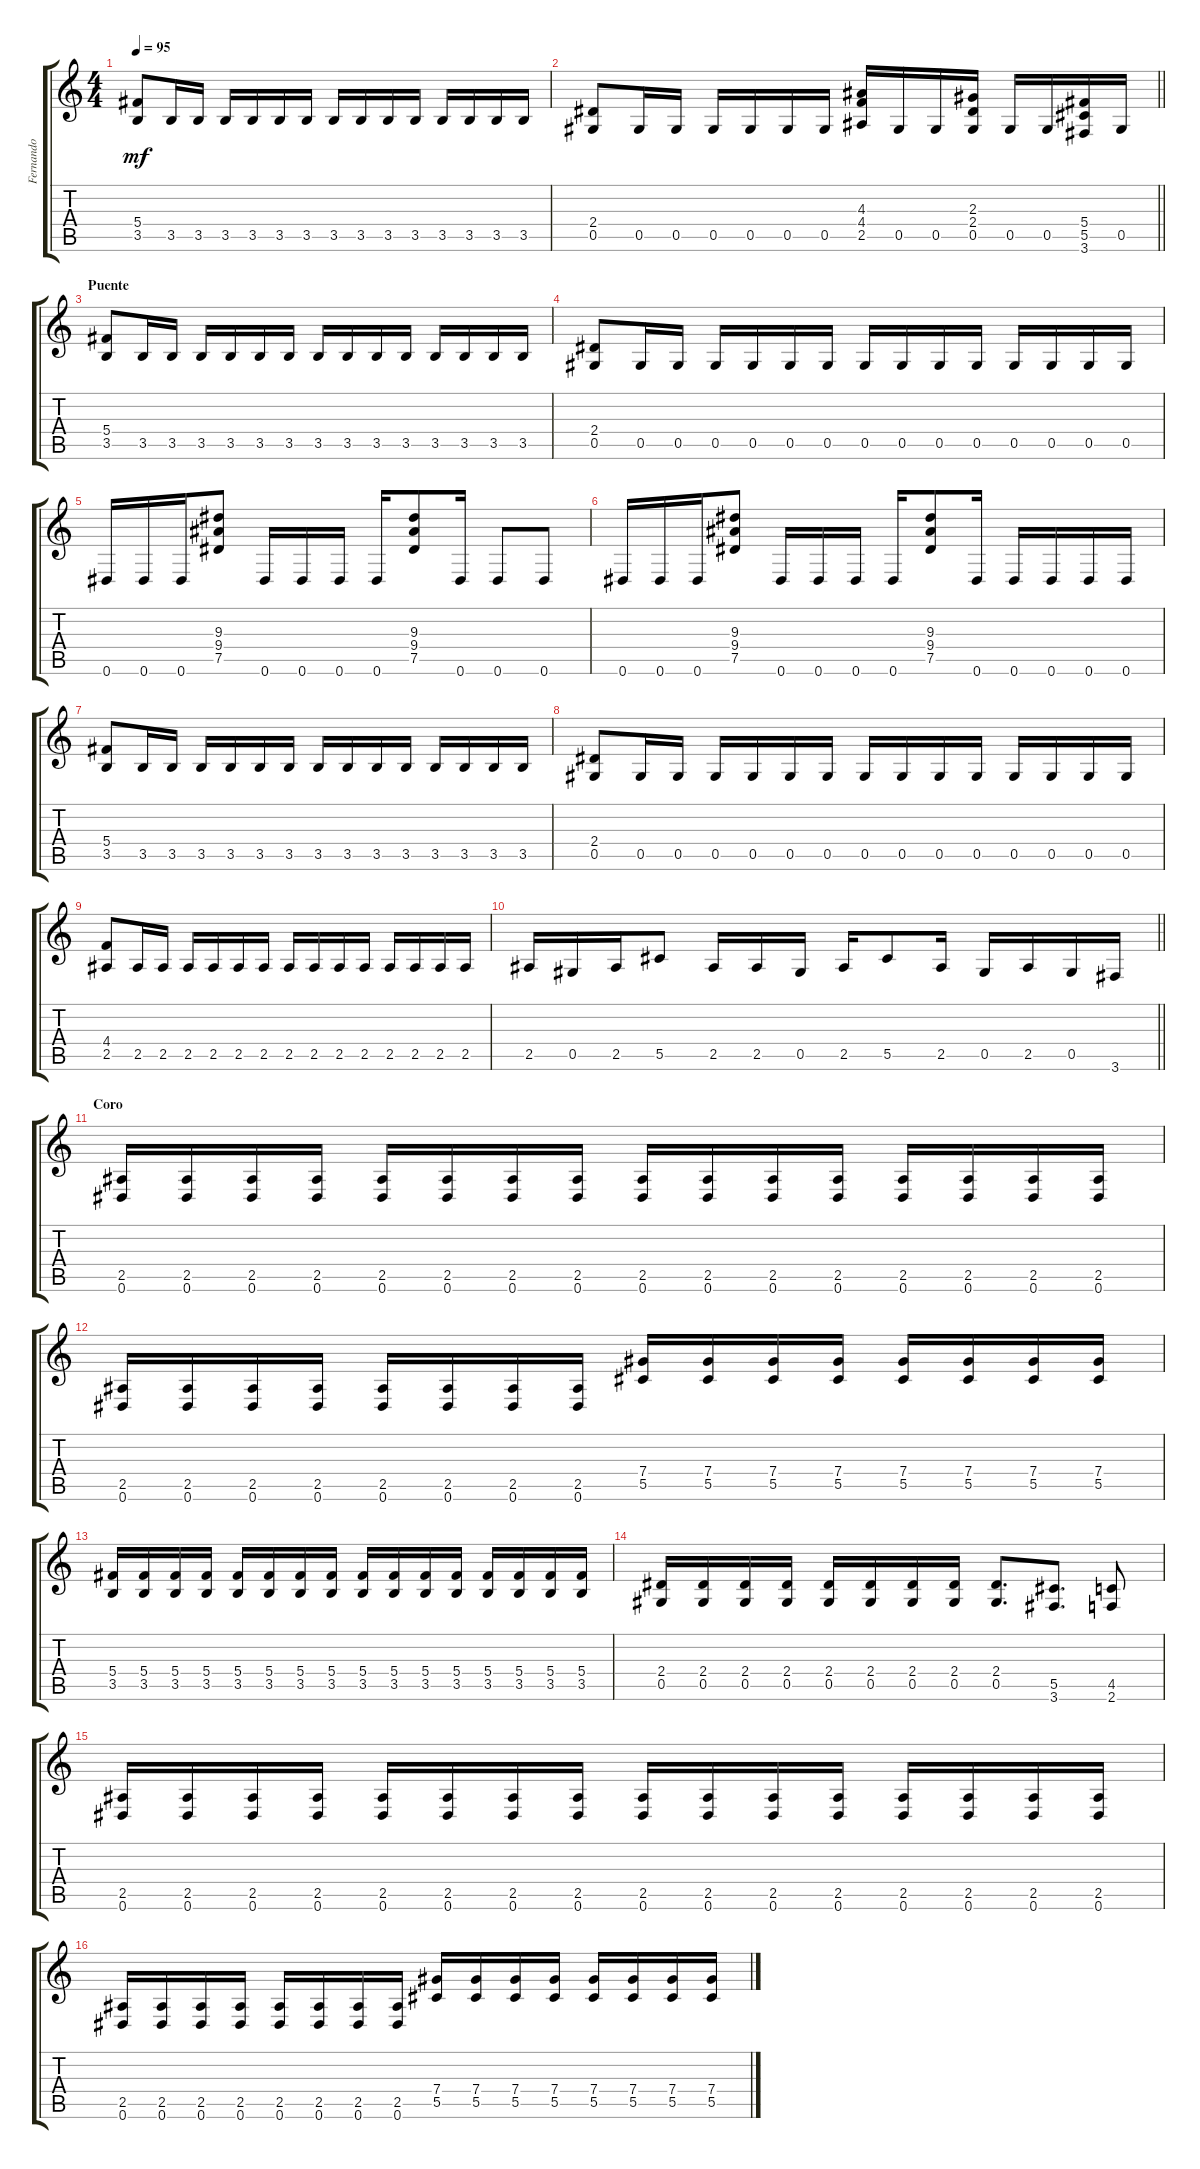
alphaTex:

\track ("Fernando" "Fernando") {instrument distortionguitar}
\staff {score tabs}
\tuning (Eb4 Bb3 Gb3 Db3 Ab2 Eb2) {hide}
\ts (4 4)
\tempo 95
\clef g2
\ks c
(5.4 3.5).8{dy mf} 3.5.16 3.5.16 3.5.16 3.5.16 3.5.16 3.5.16 3.5.16 3.5.16 3.5.16 3.5.16 3.5.16 3.5.16 3.5.16 3.5.16 |
\barLineRight lightlight
(2.4 0.5).8 0.5.16 0.5.16 0.5.16 0.5.16 0.5.16 0.5.16 (4.3 4.4 2.5).16 0.5.16 0.5.16 (2.3 2.4 0.5).16 0.5.16 0.5.16 (5.4 5.5 3.6).16 0.5.16 |
\section ("" "Puente")
(5.4 3.5).8 3.5.16 3.5.16 3.5.16 3.5.16 3.5.16 3.5.16 3.5.16 3.5.16 3.5.16 3.5.16 3.5.16 3.5.16 3.5.16 3.5.16 |
(2.4 0.5).8 0.5.16 0.5.16 0.5.16 0.5.16 0.5.16 0.5.16 0.5.16 0.5.16 0.5.16 0.5.16 0.5.16 0.5.16 0.5.16 0.5.16 |
0.6.16 0.6.16 0.6.16 (9.3 9.4 7.5).8 0.6.16 0.6.16 0.6.16 0.6.16 (9.3 9.4 7.5).8 0.6.16 0.6.8 0.6.8 |
0.6.16 0.6.16 0.6.16 (9.3 9.4 7.5).8 0.6.16 0.6.16 0.6.16 0.6.16 (9.3 9.4 7.5).8 0.6.16 0.6.16 0.6.16 0.6.16 0.6.16 |
(5.4 3.5).8 3.5.16 3.5.16 3.5.16 3.5.16 3.5.16 3.5.16 3.5.16 3.5.16 3.5.16 3.5.16 3.5.16 3.5.16 3.5.16 3.5.16 |
(2.4 0.5).8 0.5.16 0.5.16 0.5.16 0.5.16 0.5.16 0.5.16 0.5.16 0.5.16 0.5.16 0.5.16 0.5.16 0.5.16 0.5.16 0.5.16 |
(4.4 2.5).8 2.5.16 2.5.16 2.5.16 2.5.16 2.5.16 2.5.16 2.5.16 2.5.16 2.5.16 2.5.16 2.5.16 2.5.16 2.5.16 2.5.16 |
\barLineRight lightlight
2.5.16 0.5.16 2.5.16 5.5.8 2.5.16 2.5.16 0.5.16 2.5.16 5.5.8 2.5.16 0.5.16 2.5.16 0.5.16 3.6.16 |
\section ("" "Coro")
(2.5 0.6).16{volume 8} (2.5 0.6).16 (2.5 0.6).16 (2.5 0.6).16 (2.5 0.6).16 (2.5 0.6).16 (2.5 0.6).16 (2.5 0.6).16 (2.5 0.6).16 (2.5 0.6).16 (2.5 0.6).16 (2.5 0.6).16 (2.5 0.6).16 (2.5 0.6).16 (2.5 0.6).16 (2.5 0.6).16 |
(2.5 0.6).16 (2.5 0.6).16 (2.5 0.6).16 (2.5 0.6).16 (2.5 0.6).16 (2.5 0.6).16 (2.5 0.6).16 (2.5 0.6).16 (7.4 5.5).16 (7.4 5.5).16 (7.4 5.5).16 (7.4 5.5).16 (7.4 5.5).16 (7.4 5.5).16 (7.4 5.5).16 (7.4 5.5).16 |
(5.4 3.5).16 (5.4 3.5).16 (5.4 3.5).16 (5.4 3.5).16 (5.4 3.5).16 (5.4 3.5).16 (5.4 3.5).16 (5.4 3.5).16 (5.4 3.5).16 (5.4 3.5).16 (5.4 3.5).16 (5.4 3.5).16 (5.4 3.5).16 (5.4 3.5).16 (5.4 3.5).16 (5.4 3.5).16 |
(2.4 0.5).16 (2.4 0.5).16 (2.4 0.5).16 (2.4 0.5).16 (2.4 0.5).16 (2.4 0.5).16 (2.4 0.5).16 (2.4 0.5).16 (2.4 0.5).8{d} (5.5 3.6).8{d} (4.5 2.6).8 |
(2.5 0.6).16 (2.5 0.6).16 (2.5 0.6).16 (2.5 0.6).16 (2.5 0.6).16 (2.5 0.6).16 (2.5 0.6).16 (2.5 0.6).16 (2.5 0.6).16 (2.5 0.6).16 (2.5 0.6).16 (2.5 0.6).16 (2.5 0.6).16 (2.5 0.6).16 (2.5 0.6).16 (2.5 0.6).16 |
(2.5 0.6).16 (2.5 0.6).16 (2.5 0.6).16 (2.5 0.6).16 (2.5 0.6).16 (2.5 0.6).16 (2.5 0.6).16 (2.5 0.6).16 (7.4 5.5).16 (7.4 5.5).16 (7.4 5.5).16 (7.4 5.5).16 (7.4 5.5).16 (7.4 5.5).16 (7.4 5.5).16 (7.4 5.5).16
